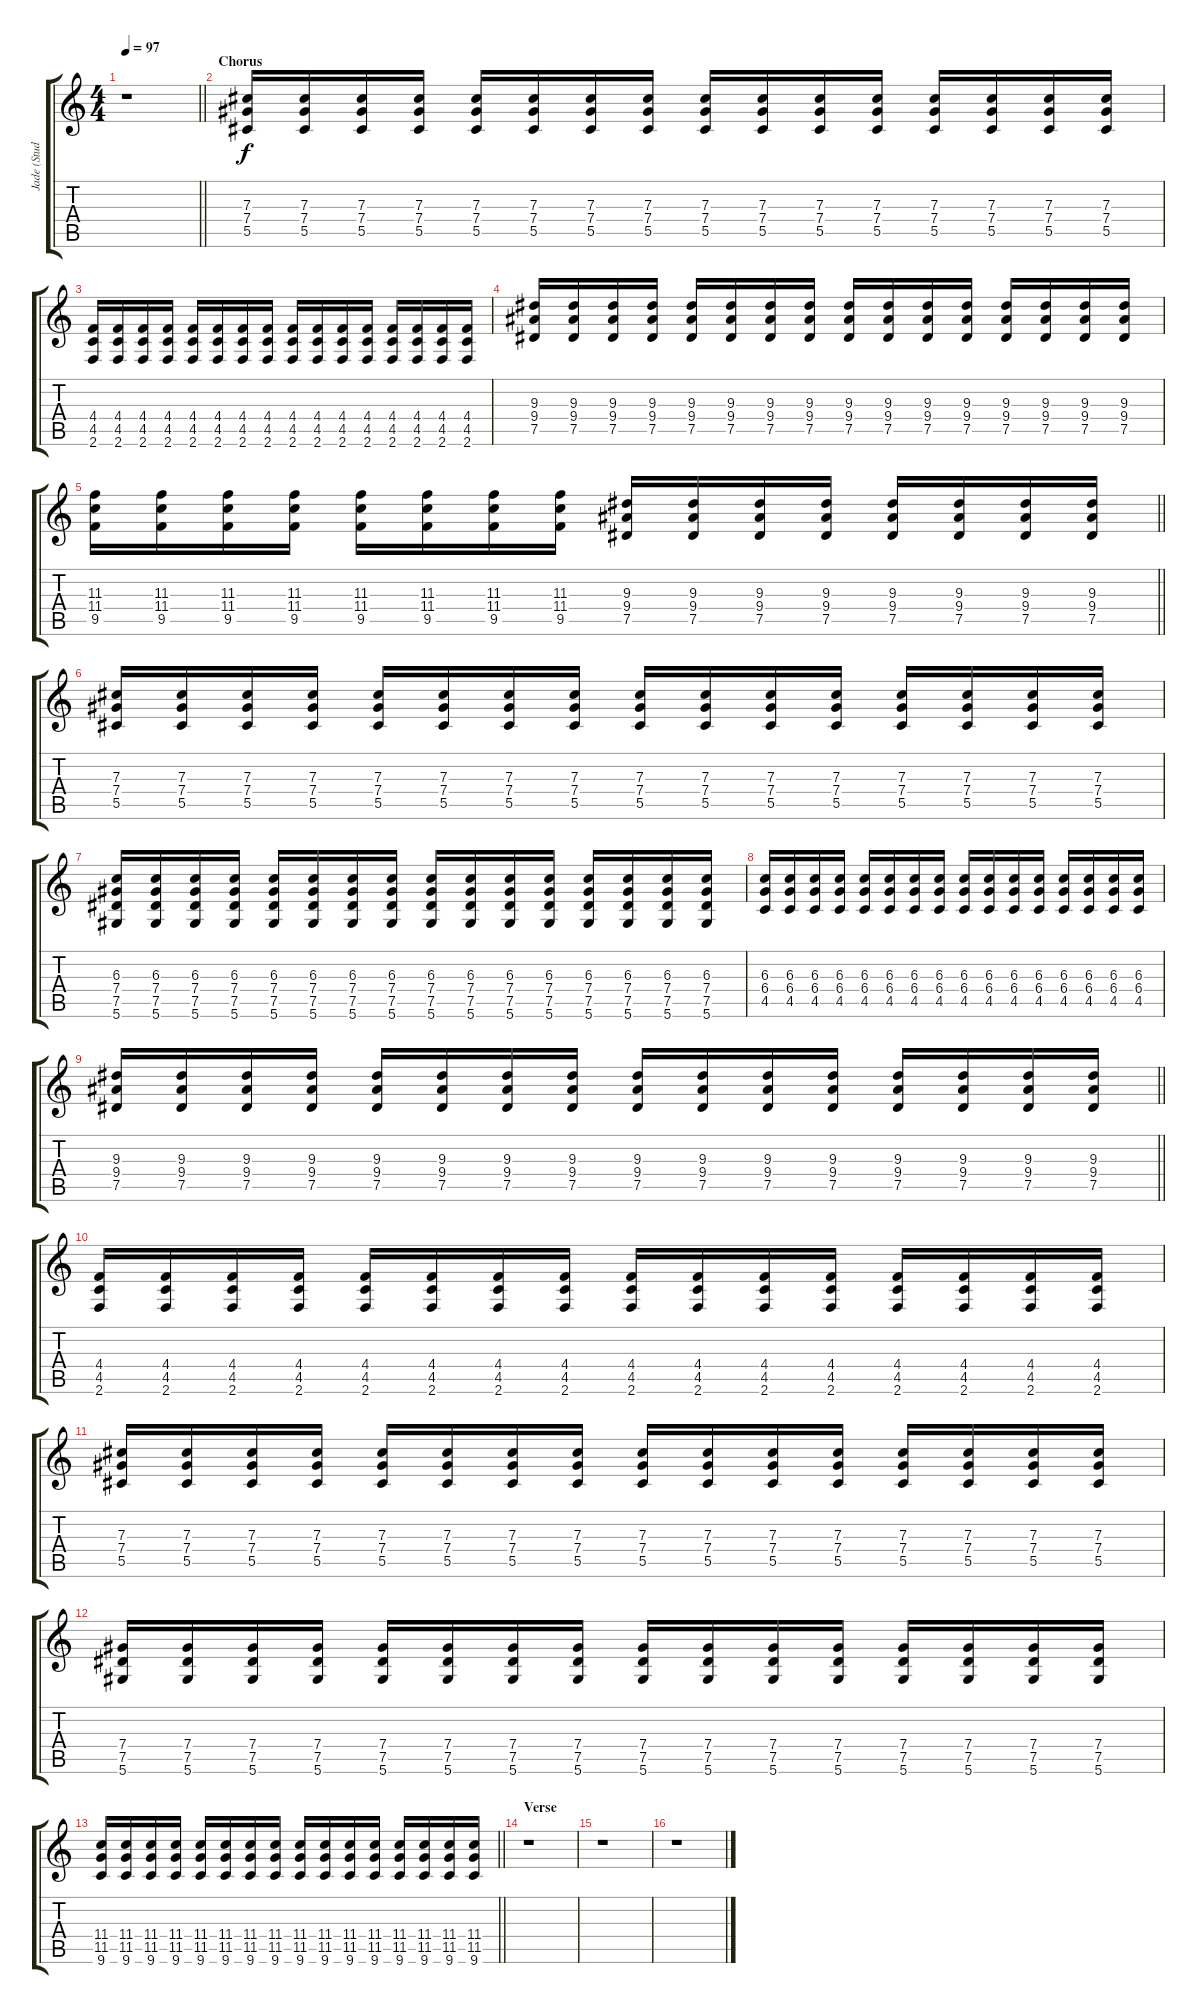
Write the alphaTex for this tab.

\track ("Jade (Studio)" "Jade (Stud") {instrument distortionguitar}
\staff {score tabs}
\tuning (Eb4 Bb3 Gb3 Db3 Ab2 Eb2) {hide}
\ts (4 4)
\tempo 97
\clef g2
\barLineRight lightlight
\ks c
r.1{dy f} |
\section ("" "Chorus")
(7.3 7.4 5.5).16 (7.3 7.4 5.5).16 (7.3 7.4 5.5).16 (7.3 7.4 5.5).16 (7.3 7.4 5.5).16 (7.3 7.4 5.5).16 (7.3 7.4 5.5).16 (7.3 7.4 5.5).16 (7.3 7.4 5.5).16 (7.3 7.4 5.5).16 (7.3 7.4 5.5).16 (7.3 7.4 5.5).16 (7.3 7.4 5.5).16 (7.3 7.4 5.5).16 (7.3 7.4 5.5).16 (7.3 7.4 5.5).16 |
(4.4 4.5 2.6).16 (4.4 4.5 2.6).16 (4.4 4.5 2.6).16 (4.4 4.5 2.6).16 (4.4 4.5 2.6).16 (4.4 4.5 2.6).16 (4.4 4.5 2.6).16 (4.4 4.5 2.6).16 (4.4 4.5 2.6).16 (4.4 4.5 2.6).16 (4.4 4.5 2.6).16 (4.4 4.5 2.6).16 (4.4 4.5 2.6).16 (4.4 4.5 2.6).16 (4.4 4.5 2.6).16 (4.4 4.5 2.6).16 |
(9.3 9.4 7.5).16 (9.3 9.4 7.5).16 (9.3 9.4 7.5).16 (9.3 9.4 7.5).16 (9.3 9.4 7.5).16 (9.3 9.4 7.5).16 (9.3 9.4 7.5).16 (9.3 9.4 7.5).16 (9.3 9.4 7.5).16 (9.3 9.4 7.5).16 (9.3 9.4 7.5).16 (9.3 9.4 7.5).16 (9.3 9.4 7.5).16 (9.3 9.4 7.5).16 (9.3 9.4 7.5).16 (9.3 9.4 7.5).16 |
\barLineRight lightlight
(11.3 11.4 9.5).16 (11.3 11.4 9.5).16 (11.3 11.4 9.5).16 (11.3 11.4 9.5).16 (11.3 11.4 9.5).16 (11.3 11.4 9.5).16 (11.3 11.4 9.5).16 (11.3 11.4 9.5).16 (9.3 9.4 7.5).16 (9.3 9.4 7.5).16 (9.3 9.4 7.5).16 (9.3 9.4 7.5).16 (9.3 9.4 7.5).16 (9.3 9.4 7.5).16 (9.3 9.4 7.5).16 (9.3 9.4 7.5).16 |
(7.3 7.4 5.5).16 (7.3 7.4 5.5).16 (7.3 7.4 5.5).16 (7.3 7.4 5.5).16 (7.3 7.4 5.5).16 (7.3 7.4 5.5).16 (7.3 7.4 5.5).16 (7.3 7.4 5.5).16 (7.3 7.4 5.5).16 (7.3 7.4 5.5).16 (7.3 7.4 5.5).16 (7.3 7.4 5.5).16 (7.3 7.4 5.5).16 (7.3 7.4 5.5).16 (7.3 7.4 5.5).16 (7.3 7.4 5.5).16 |
(6.3 7.4 7.5 5.6).16 (6.3 7.4 7.5 5.6).16 (6.3 7.4 7.5 5.6).16 (6.3 7.4 7.5 5.6).16 (6.3 7.4 7.5 5.6).16 (6.3 7.4 7.5 5.6).16 (6.3 7.4 7.5 5.6).16 (6.3 7.4 7.5 5.6).16 (6.3 7.4 7.5 5.6).16 (6.3 7.4 7.5 5.6).16 (6.3 7.4 7.5 5.6).16 (6.3 7.4 7.5 5.6).16 (6.3 7.4 7.5 5.6).16 (6.3 7.4 7.5 5.6).16 (6.3 7.4 7.5 5.6).16 (6.3 7.4 7.5 5.6).16 |
(6.3 6.4 4.5).16 (6.3 6.4 4.5).16 (6.3 6.4 4.5).16 (6.3 6.4 4.5).16 (6.3 6.4 4.5).16 (6.3 6.4 4.5).16 (6.3 6.4 4.5).16 (6.3 6.4 4.5).16 (6.3 6.4 4.5).16 (6.3 6.4 4.5).16 (6.3 6.4 4.5).16 (6.3 6.4 4.5).16 (6.3 6.4 4.5).16 (6.3 6.4 4.5).16 (6.3 6.4 4.5).16 (6.3 6.4 4.5).16 |
\barLineRight lightlight
(9.3 9.4 7.5).16 (9.3 9.4 7.5).16 (9.3 9.4 7.5).16 (9.3 9.4 7.5).16 (9.3 9.4 7.5).16 (9.3 9.4 7.5).16 (9.3 9.4 7.5).16 (9.3 9.4 7.5).16 (9.3 9.4 7.5).16 (9.3 9.4 7.5).16 (9.3 9.4 7.5).16 (9.3 9.4 7.5).16 (9.3 9.4 7.5).16 (9.3 9.4 7.5).16 (9.3 9.4 7.5).16 (9.3 9.4 7.5).16 |
(4.4 4.5 2.6).16 (4.4 4.5 2.6).16 (4.4 4.5 2.6).16 (4.4 4.5 2.6).16 (4.4 4.5 2.6).16 (4.4 4.5 2.6).16 (4.4 4.5 2.6).16 (4.4 4.5 2.6).16 (4.4 4.5 2.6).16 (4.4 4.5 2.6).16 (4.4 4.5 2.6).16 (4.4 4.5 2.6).16 (4.4 4.5 2.6).16 (4.4 4.5 2.6).16 (4.4 4.5 2.6).16 (4.4 4.5 2.6).16 |
(7.3 7.4 5.5).16 (7.3 7.4 5.5).16 (7.3 7.4 5.5).16 (7.3 7.4 5.5).16 (7.3 7.4 5.5).16 (7.3 7.4 5.5).16 (7.3 7.4 5.5).16 (7.3 7.4 5.5).16 (7.3 7.4 5.5).16 (7.3 7.4 5.5).16 (7.3 7.4 5.5).16 (7.3 7.4 5.5).16 (7.3 7.4 5.5).16 (7.3 7.4 5.5).16 (7.3 7.4 5.5).16 (7.3 7.4 5.5).16 |
(7.4 7.5 5.6).16 (7.4 7.5 5.6).16 (7.4 7.5 5.6).16 (7.4 7.5 5.6).16 (7.4 7.5 5.6).16 (7.4 7.5 5.6).16 (7.4 7.5 5.6).16 (7.4 7.5 5.6).16 (7.4 7.5 5.6).16 (7.4 7.5 5.6).16 (7.4 7.5 5.6).16 (7.4 7.5 5.6).16 (7.4 7.5 5.6).16 (7.4 7.5 5.6).16 (7.4 7.5 5.6).16 (7.4 7.5 5.6).16 |
\barLineRight lightlight
(11.4 11.5 9.6).16 (11.4 11.5 9.6).16 (11.4 11.5 9.6).16 (11.4 11.5 9.6).16 (11.4 11.5 9.6).16 (11.4 11.5 9.6).16 (11.4 11.5 9.6).16 (11.4 11.5 9.6).16 (11.4 11.5 9.6).16 (11.4 11.5 9.6).16 (11.4 11.5 9.6).16 (11.4 11.5 9.6).16 (11.4 11.5 9.6).16 (11.4 11.5 9.6).16 (11.4 11.5 9.6).16 (11.4 11.5 9.6).16 |
\section ("" "Verse")
r.1 |
r.1 |
r.1
